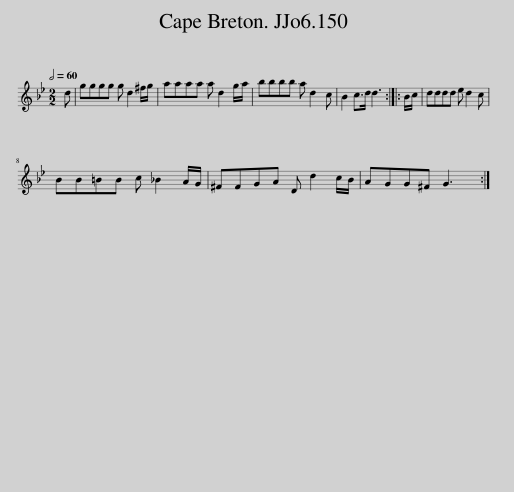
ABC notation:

X:1
L:1/8
Q:1/2=60
M:2/2
I:linebreak $
K:Gmin
V:1 treble
V:1
 d | gggg g d2 ^f/g/ | aaaa a d2 g/a/ | bbbb a d2 c | B2 c>d d3 :: %5
 B/c/ | dddd e d2 c |$ BB=BB c _B2 A/G/ | ^FFGA D d2 c/B/ | AGG^F G3 :| %10
